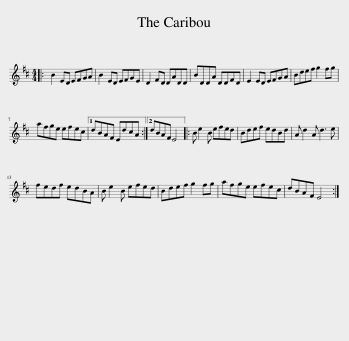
X:1
L:1/8
M:4/4
I:linebreak $
K:D
V:1 treble
V:1
|: B2 ED EFGA | B2 ED EFGE | D2 FD DADD | BDDA DDFD | E2 ED EFGA | %5
 Bdef g2 fg |$ afge efec |1 dBAF EdcA :|2 dBAF E4 |: B e2 B efed | %10
 Bdef edBd | A d2 A d3 e |$ fedf edBA | B e2 B efed | Bdef g2 fg | %15
 afge efec | dBAF E4 :| %17
